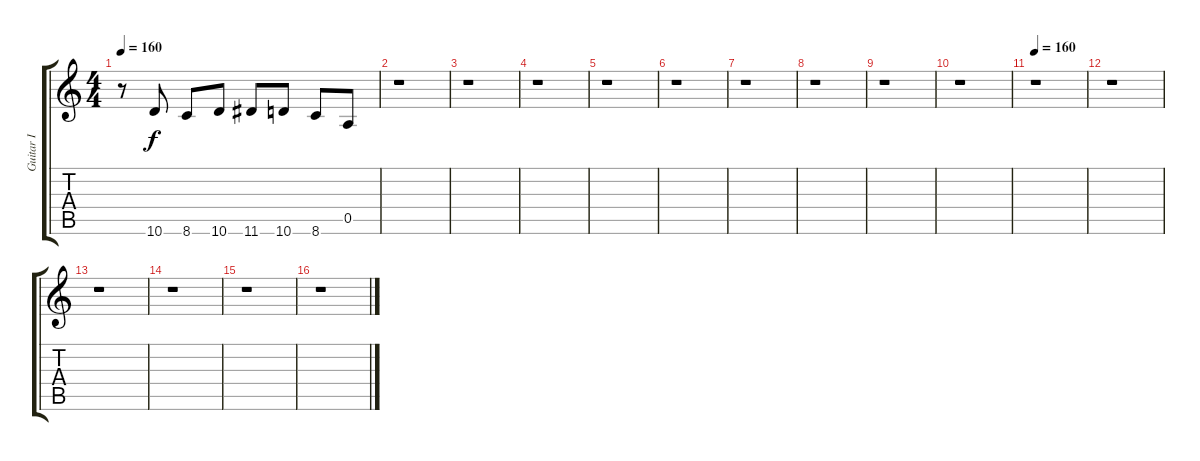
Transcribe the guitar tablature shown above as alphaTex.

\track ("Guitar I" "Guitar I") {instrument acousticguitarsteel}
\staff {score tabs}
\tuning (E4 B3 G3 D3 A2 E2) {hide}
\ts (4 4)
\tempo 160
\clef g2
\ks c
r.8{dy f balance 4 instrument distortionguitar} 10.6.8 8.6.8 10.6.8 11.6.8 10.6.8 8.6.8 0.5.8 |
r.1 |
r.1 |
r.1 |
r.1 |
r.1 |
r.1 |
r.1 |
r.1 |
r.1 |
\tempo 160
r.1 |
r.1 |
r.1 |
r.1 |
r.1 |
r.1
